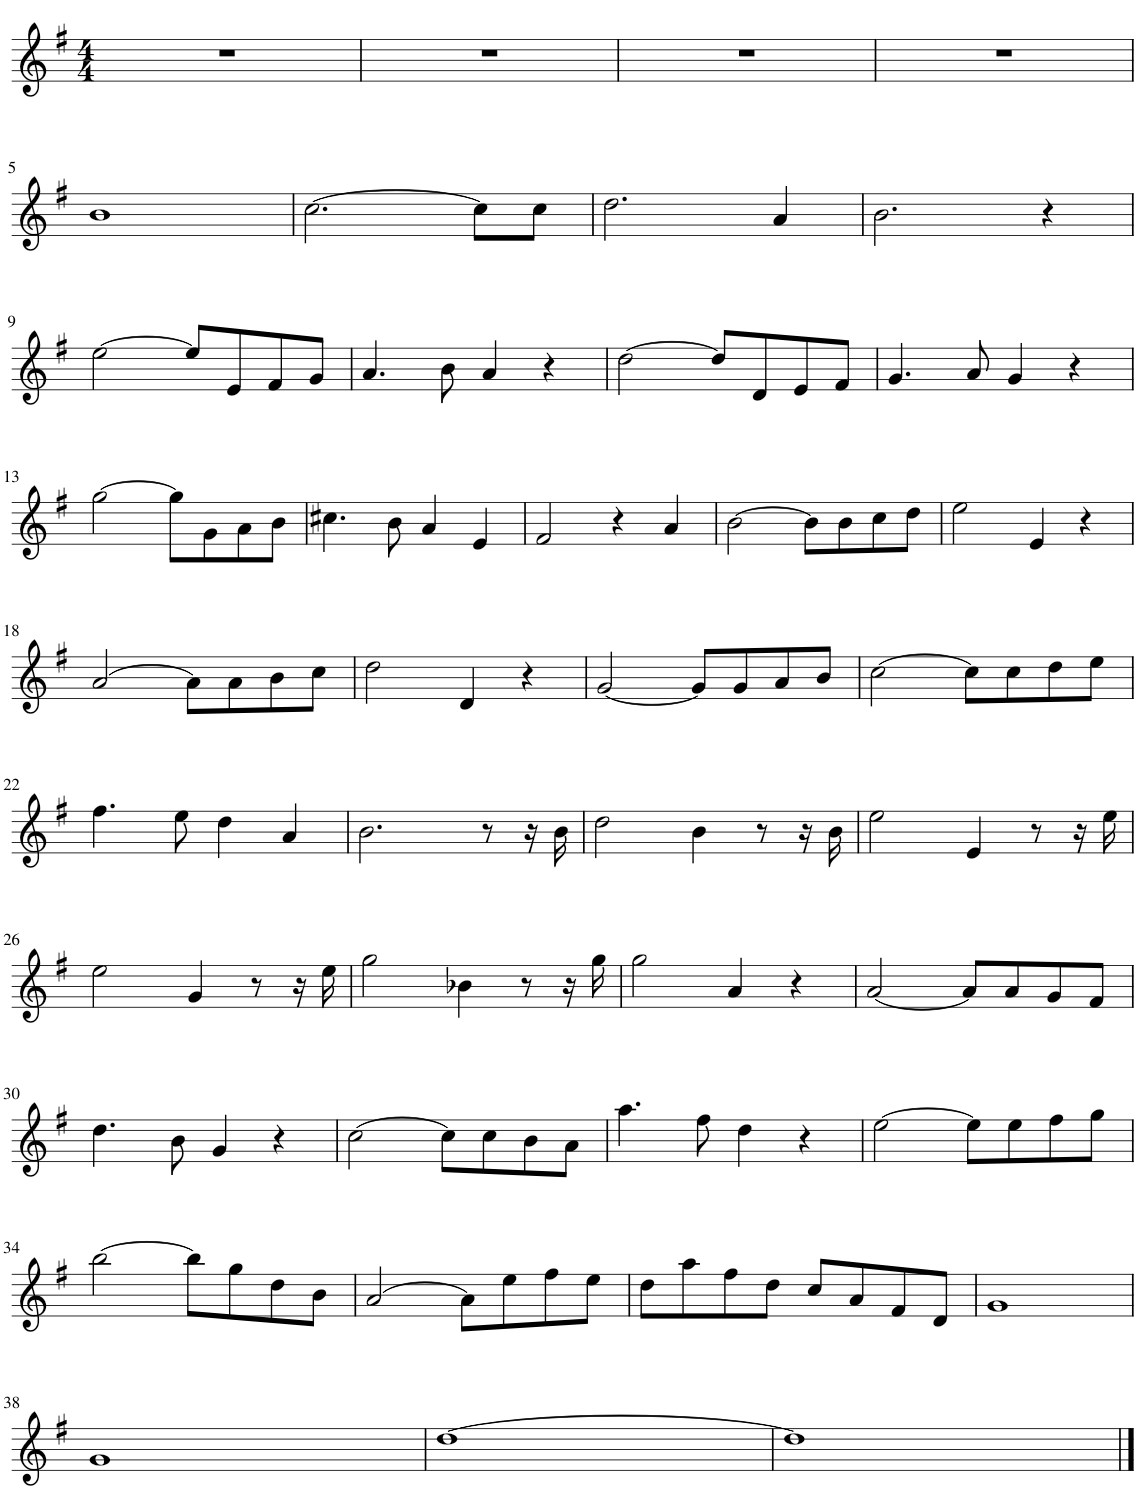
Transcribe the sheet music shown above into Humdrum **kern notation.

**kern
*part1
*staff1
*I"Flute, Flute
*I'Fl
*clefG2
*k[f#]
*M4/4
=1
1r
=2
1r
=3
1r
=4
1r
!!LO:LB:g=z
=5
1b
=6
[2.cc\
8cc\L]
8cc\J
=7
2.dd\
4a/
=8
2.b\
4r
!!LO:LB:g=z
=9
[2ee\
8ee/L]
8e/
8f#/
8g/J
=10
4.a/
8b\
4a/
4r
=11
[2dd\
8dd/L]
8d/
8e/
8f#/J
=12
4.g/
8a/
4g/
4r
!!LO:LB:g=z
=13
[2gg\
8gg\L]
8g\
8a\
8b\J
=14
4.cc#X\
8b\
4a/
4e/
=15
2f#/
4r
4a/
=16
[2b\
8b\L]
8b\
8cc\
8dd\J
=17
2ee\
4e/
4r
!!LO:LB:g=z
=18
[2a/
8a\L]
8a\
8b\
8cc\J
=19
2dd\
4d/
4r
=20
[2g/
8g/L]
8g/
8a/
8b/J
=21
[2cc\
8cc\L]
8cc\
8dd\
8ee\J
!!LO:LB:g=z
=22
4.ff#\
8ee\
4dd\
4a/
=23
2.b\
8r
16r
16b\
=24
2dd\
4b\
8r
16r
16b\
=25
2ee\
4e/
8r
16r
16ee\
!!LO:LB:g=z
=26
2ee\
4g/
8r
16r
16ee\
=27
2gg\
4b-X\
8r
16r
16gg\
=28
2gg\
4a/
4r
=29
[2a/
8a/L]
8a/
8g/
8f#/J
!!LO:LB:g=z
=30
4.dd\
8b\
4g/
4r
=31
[2cc\
8cc\L]
8cc\
8b\
8a\J
=32
4.aa\
8ff#\
4dd\
4r
=33
[2ee\
8ee\L]
8ee\
8ff#\
8gg\J
!!LO:LB:g=z
=34
[2bb\
8bb\L]
8gg\
8dd\
8b\J
=35
[2a/
8a\L]
8ee\
8ff#\
8ee\J
=36
8dd\L
8aa\
8ff#\
8dd\J
8cc/L
8a/
8f#/
8d/J
=37
1g
!!LO:LB:g=z
=38
1g
=39
[1dd
=40
1dd]
==
*-
